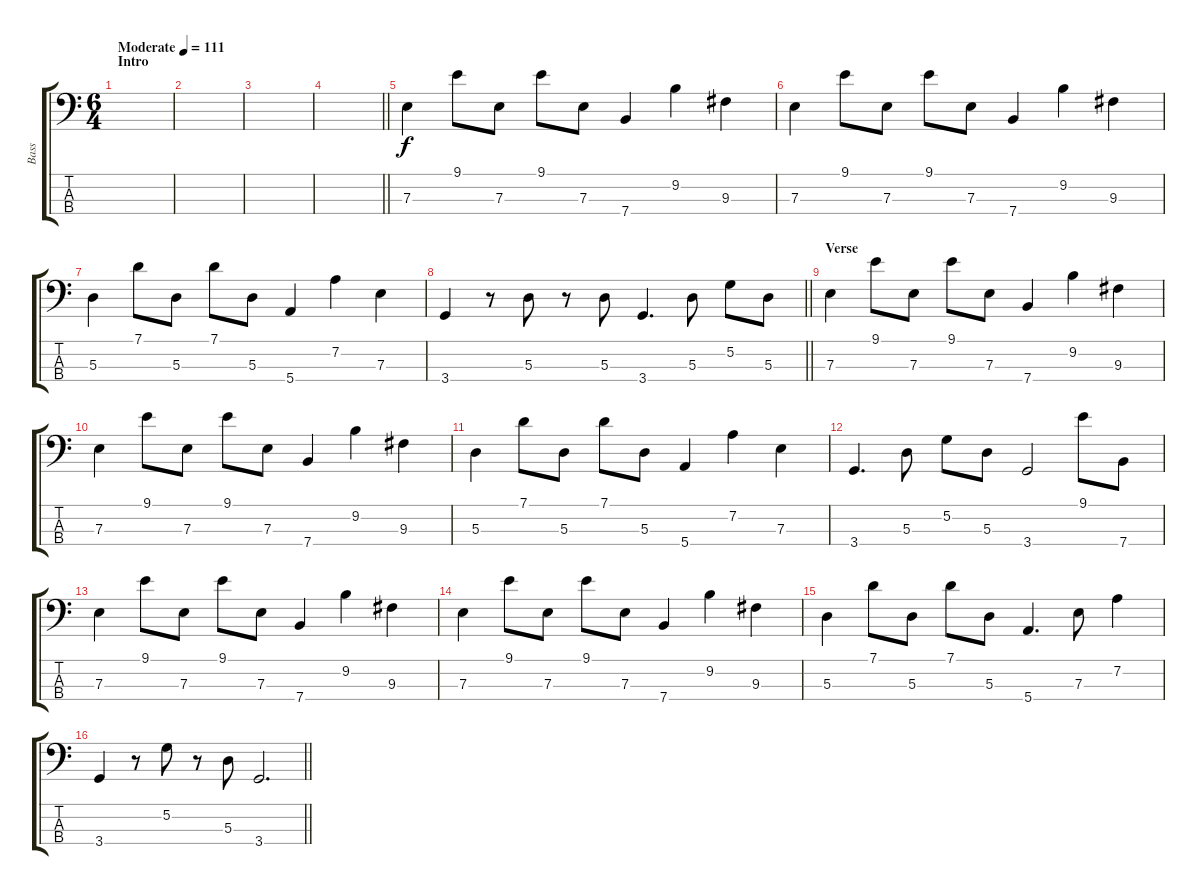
\track ("Bass" "Bass") {instrument electricbassfinger}
\staff {score tabs}
\tuning (G2 D2 A1 E1) {hide}
\ts (6 4)
\section ("" "Intro")
\tempo (111 "Moderate")
\clef f4
\ks c
|
|
|
\barLineRight lightlight
|
7.3.4 9.1.8 7.3.8 9.1.8 7.3.8 7.4.4 9.2.4 9.3.4 |
7.3.4 9.1.8 7.3.8 9.1.8 7.3.8 7.4.4 9.2.4 9.3.4 |
5.3.4 7.1.8 5.3.8 7.1.8 5.3.8 5.4.4 7.2.4 7.3.4 |
\barLineRight lightlight
3.4.4 r.8 5.3.8 r.8 5.3.8 3.4.4{d} 5.3.8 5.2.8 5.3.8 |
\section ("" "Verse")
7.3.4 9.1.8 7.3.8 9.1.8 7.3.8 7.4.4 9.2.4 9.3.4 |
7.3.4 9.1.8 7.3.8 9.1.8 7.3.8 7.4.4 9.2.4 9.3.4 |
5.3.4 7.1.8 5.3.8 7.1.8 5.3.8 5.4.4 7.2.4 7.3.4 |
3.4.4{d} 5.3.8 5.2.8 5.3.8 3.4.2 9.1.8 7.4.8 |
7.3.4 9.1.8 7.3.8 9.1.8 7.3.8 7.4.4 9.2.4 9.3.4 |
7.3.4 9.1.8 7.3.8 9.1.8 7.3.8 7.4.4 9.2.4 9.3.4 |
5.3.4 7.1.8 5.3.8 7.1.8 5.3.8 5.4.4{d} 7.3.8 7.2.4 |
\barLineRight lightlight
3.4.4 r.8 5.2.8 r.8 5.3.8 3.4{ss}.2{d}
